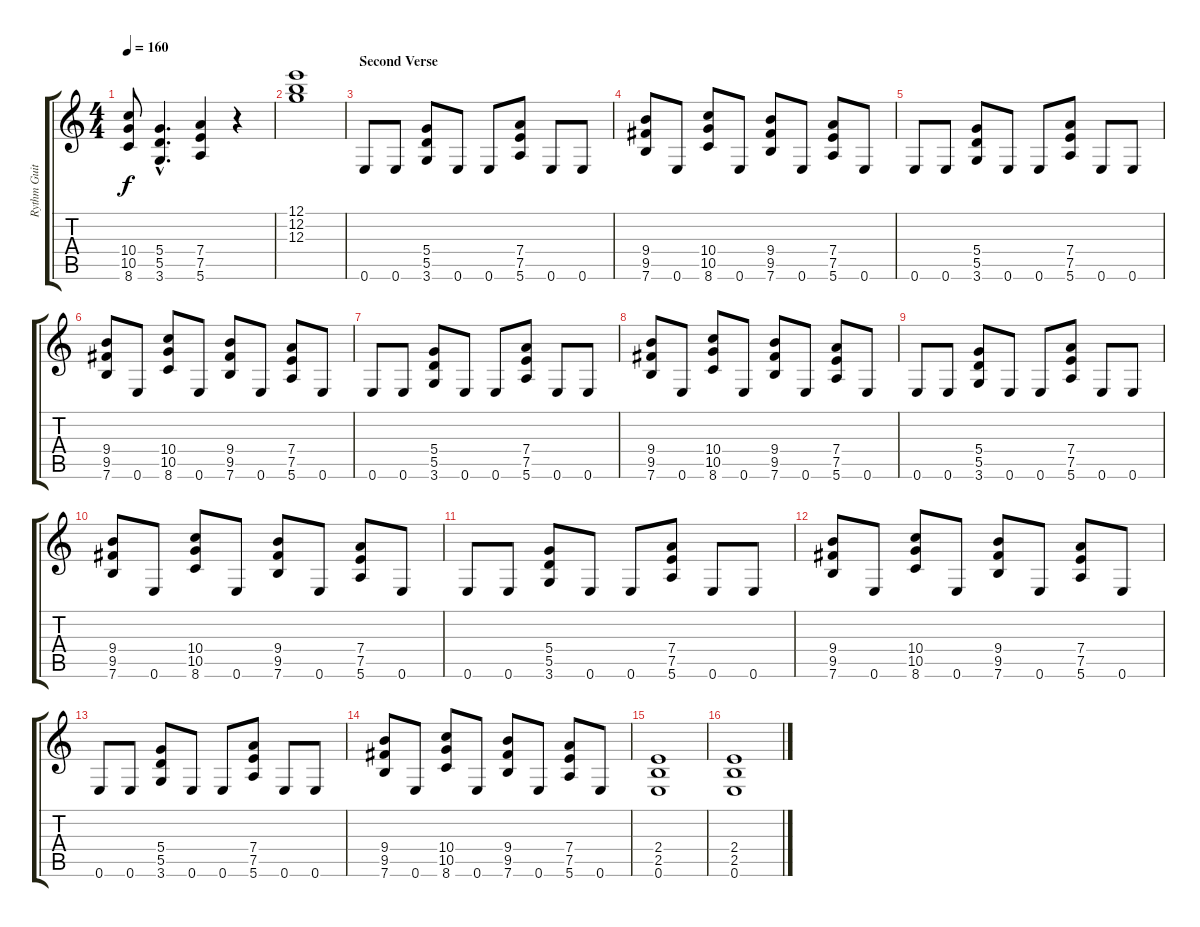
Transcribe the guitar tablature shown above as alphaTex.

\track ("Rythm Guitar" "Rythm Guit") {instrument overdrivenguitar}
\staff {score tabs}
\tuning (E4 B3 G3 D3 A2 E2) {hide}
\ts (4 4)
\tempo 160
\clef g2
\ks c
(10.4 10.5 8.6).8{dy f} (5.4{hac} 5.5{hac} 3.6{hac}).4{d} (7.4 7.5 5.6).4 r.4 |
(12.1 12.2 12.3).1 |
\section ("" "Second Verse")
0.6.8 0.6.8 (5.4 5.5 3.6).8 0.6.8 0.6.8 (7.4 7.5 5.6).8 0.6.8 0.6.8 |
(9.4 9.5 7.6).8 0.6.8 (10.4 10.5 8.6).8 0.6.8 (9.4 9.5 7.6).8 0.6.8 (7.4 7.5 5.6).8 0.6.8 |
0.6.8 0.6.8 (5.4 5.5 3.6).8 0.6.8 0.6.8 (7.4 7.5 5.6).8 0.6.8 0.6.8 |
(9.4 9.5 7.6).8 0.6.8 (10.4 10.5 8.6).8 0.6.8 (9.4 9.5 7.6).8 0.6.8 (7.4 7.5 5.6).8 0.6.8 |
0.6.8 0.6.8 (5.4 5.5 3.6).8 0.6.8 0.6.8 (7.4 7.5 5.6).8 0.6.8 0.6.8 |
(9.4 9.5 7.6).8 0.6.8 (10.4 10.5 8.6).8 0.6.8 (9.4 9.5 7.6).8 0.6.8 (7.4 7.5 5.6).8 0.6.8 |
0.6.8 0.6.8 (5.4 5.5 3.6).8 0.6.8 0.6.8 (7.4 7.5 5.6).8 0.6.8 0.6.8 |
(9.4 9.5 7.6).8 0.6.8 (10.4 10.5 8.6).8 0.6.8 (9.4 9.5 7.6).8 0.6.8 (7.4 7.5 5.6).8 0.6.8 |
0.6.8 0.6.8 (5.4 5.5 3.6).8 0.6.8 0.6.8 (7.4 7.5 5.6).8 0.6.8 0.6.8 |
(9.4 9.5 7.6).8 0.6.8 (10.4 10.5 8.6).8 0.6.8 (9.4 9.5 7.6).8 0.6.8 (7.4 7.5 5.6).8 0.6.8 |
0.6.8 0.6.8 (5.4 5.5 3.6).8 0.6.8 0.6.8 (7.4 7.5 5.6).8 0.6.8 0.6.8 |
(9.4 9.5 7.6).8 0.6.8 (10.4 10.5 8.6).8 0.6.8 (9.4 9.5 7.6).8 0.6.8 (7.4 7.5 5.6).8 0.6.8 |
(2.4 2.5 0.6).1 |
(2.4 2.5 0.6).1
